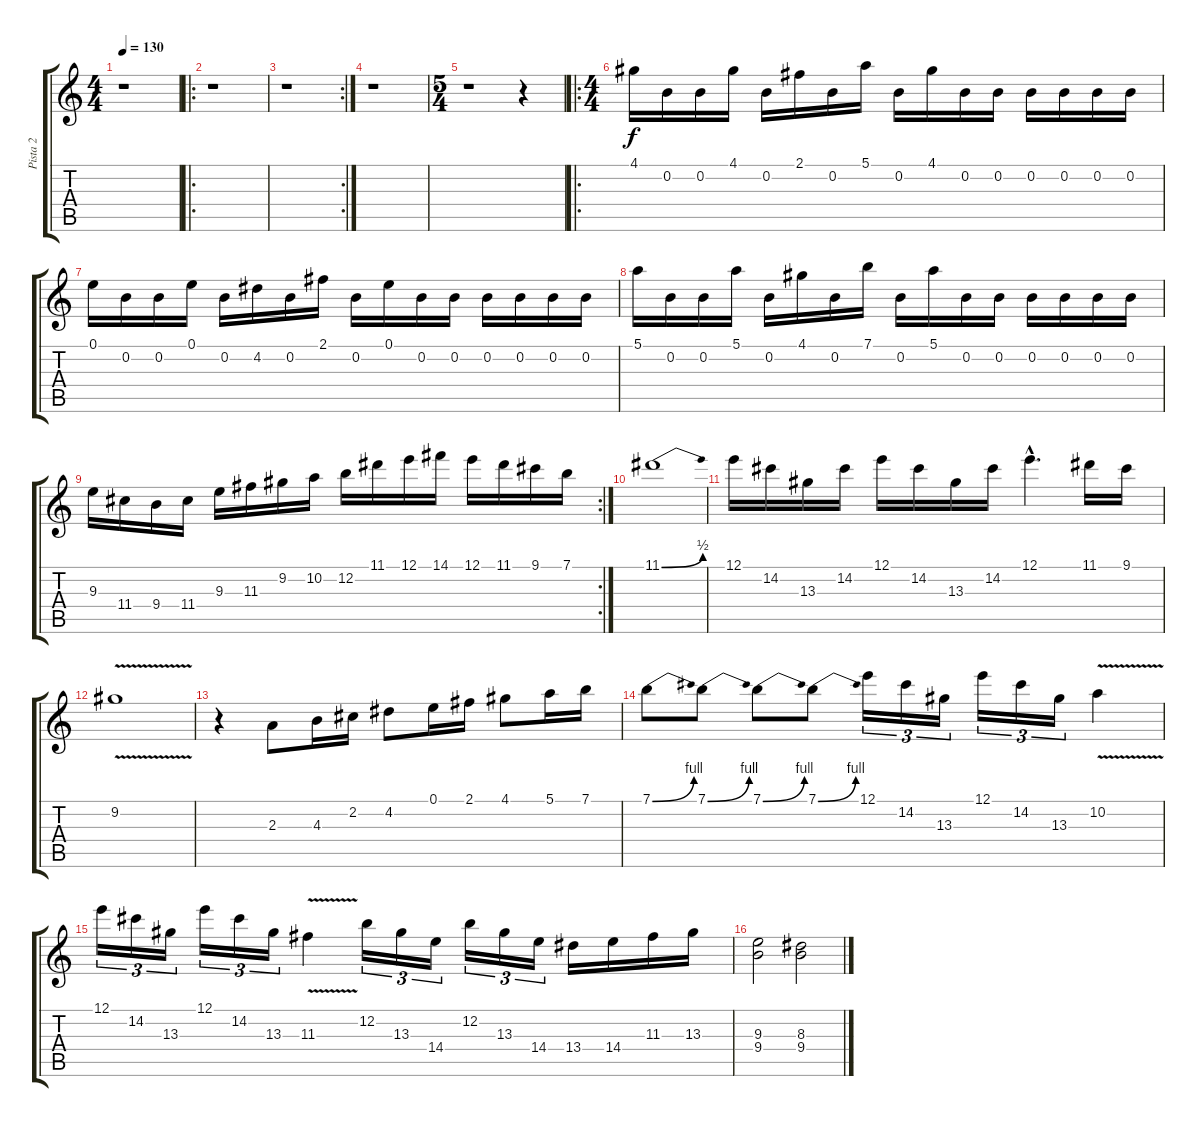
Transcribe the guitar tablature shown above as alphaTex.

\track ("Pista 2" "Pista 2") {instrument distortionguitar}
\staff {score tabs}
\tuning (E4 B3 G3 D3 A2 E2) {hide}
\ts (4 4)
\tempo 130
\clef g2
\ks c
r.1{dy f instrument distortionguitar} |
\ro
r.1 |
\rc 2
r.1 |
r.1 |
\ts (5 4)
r.1 r.4 |
\ro
\ts (4 4)
4.1.16 0.2.16 0.2.16 4.1.16 0.2.16 2.1.16 0.2.16 5.1.16 0.2.16 4.1.16 0.2.16 0.2.16 0.2.16 0.2.16 0.2.16 0.2.16 |
0.1.16 0.2.16 0.2.16 0.1.16 0.2.16 4.2.16 0.2.16 2.1.16 0.2.16 0.1.16 0.2.16 0.2.16 0.2.16 0.2.16 0.2.16 0.2.16 |
5.1.16 0.2.16 0.2.16 5.1.16 0.2.16 4.1.16 0.2.16 7.1.16 0.2.16 5.1.16 0.2.16 0.2.16 0.2.16 0.2.16 0.2.16 0.2.16 |
\rc 2
9.3.16 11.4.16 9.4.16 11.4.16 9.3.16 11.3.16 9.2.16 10.2.16 12.2.16 11.1.16 12.1.16 14.1.16 12.1.16 11.1.16 9.1.16 7.1.16 |
11.1{be (bend 0 0 60 2)}.1 |
12.1.16 14.2.16 13.3.16 14.2.16 12.1.16 14.2.16 13.3.16 14.2.16 12.1{hac}.4{d} 11.1.16 9.1.16 |
9.2{v}.1 |
r.4 2.3.8 4.3.16 2.2.16 4.2.8 0.1.16 2.1.16 4.1.8 5.1.16 7.1.16 |
7.1{be (bend 0 0 60 4)}.8 7.1{be (bend 0 0 60 4)}.8 7.1{be (bend 0 0 60 4)}.8 7.1{be (bend 0 0 60 4)}.8 12.1.16{tu (3 2)} 14.2.16{tu (3 2)} 13.3.16{tu (3 2)} 12.1.16{tu (3 2)} 14.2.16{tu (3 2)} 13.3.16{tu (3 2)} 10.2{v}.4 |
12.1.16{tu (3 2)} 14.2.16{tu (3 2)} 13.3.16{tu (3 2)} 12.1.16{tu (3 2)} 14.2.16{tu (3 2)} 13.3.16{tu (3 2)} 11.3{v}.4 12.2.16{tu (3 2)} 13.3.16{tu (3 2)} 14.4.16{tu (3 2)} 12.2.16{tu (3 2)} 13.3.16{tu (3 2)} 14.4.16{tu (3 2)} 13.4.16 14.4.16 11.3.16 13.3.16 |
(9.3 9.4).2 (8.3 9.4).2
